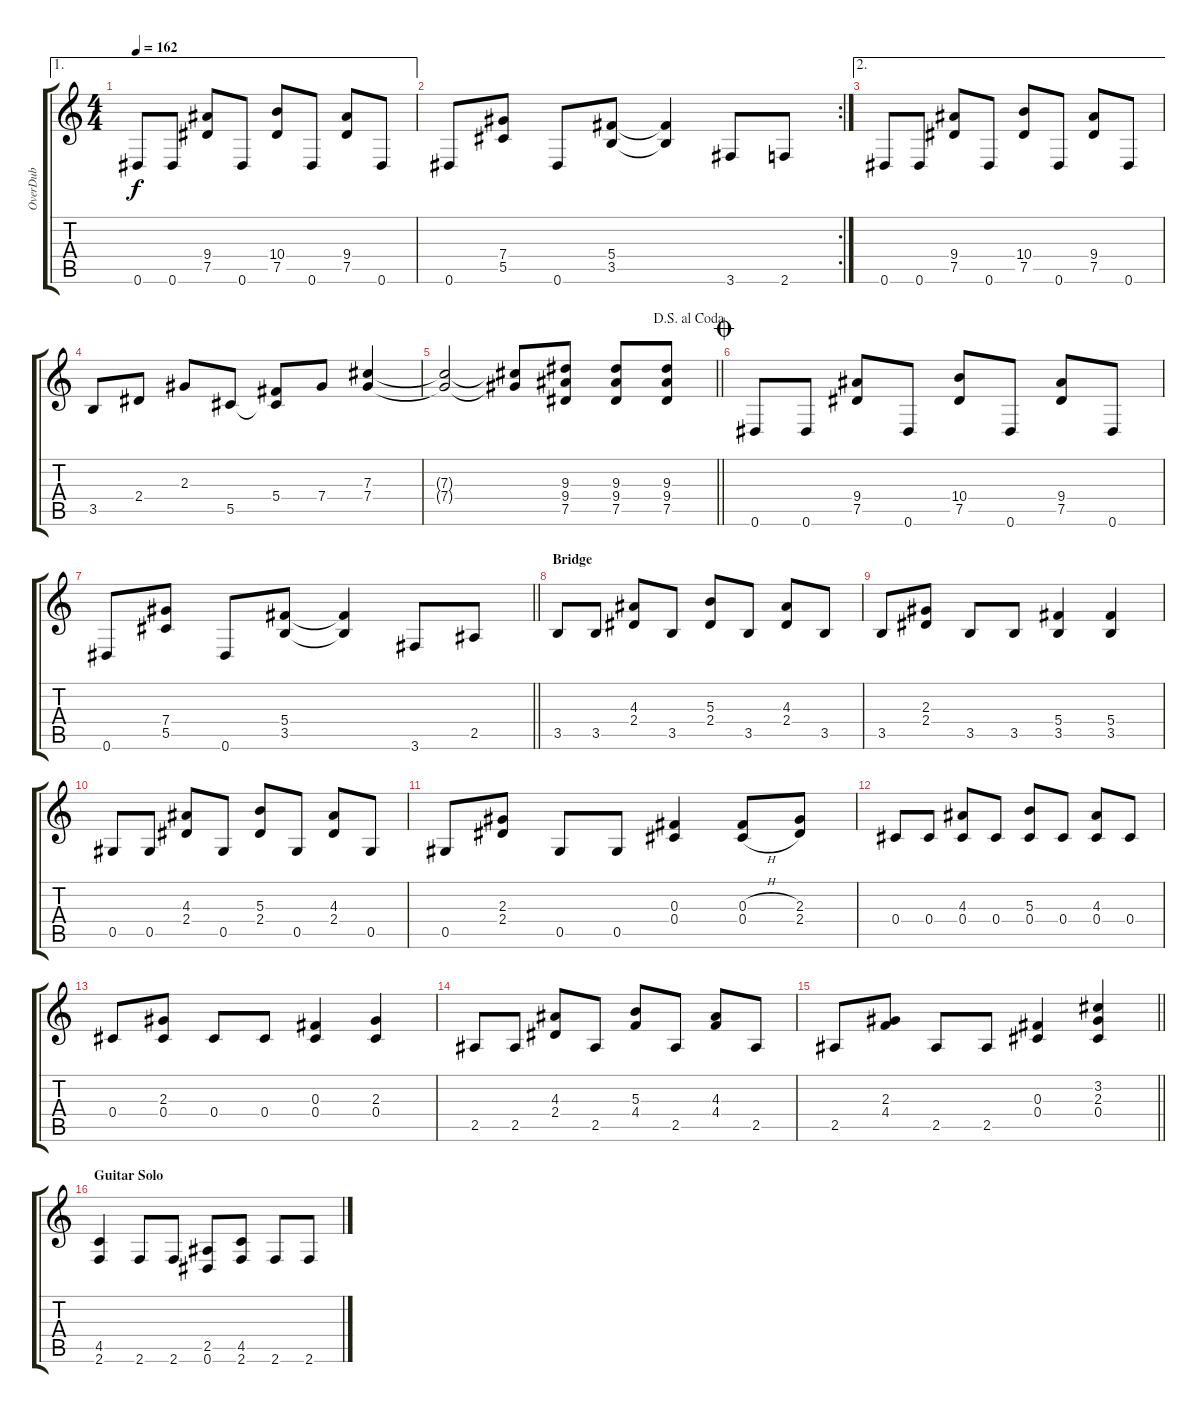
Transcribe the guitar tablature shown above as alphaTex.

\track ("OverDub" "OverDub") {instrument distortionguitar}
\staff {score tabs}
\tuning (Eb4 Bb3 Gb3 Db3 Ab2 Eb2) {hide}
\ae 1
\ts (4 4)
\tempo 162
\clef g2
\ks c
0.6.8{dy f} 0.6.8 (9.4 7.5).8 0.6.8 (10.4 7.5).8 0.6.8 (9.4 7.5).8 0.6.8 |
\rc 2
0.6.8 (7.4 5.5).8 0.6.8 (5.4 3.5).8 (5.4{t} 3.5{t}).4 3.6.8 2.6.8 |
\ae 2
0.6.8 0.6.8 (9.4 7.5).8 0.6.8 (10.4 7.5).8 0.6.8 (9.4 7.5).8 0.6.8 |
3.5.8 2.4.8 2.3.8 5.5.8 (5.4 5.5{t}).8 7.4.8 (7.3 7.4).4 |
\jump dalsegnoalcoda
\barLineRight lightlight
(7.3{t} 7.4{t}).2 (7.3{t} 7.4{t}).8 (9.3 9.4 7.5).8 (9.3 9.4 7.5).8 (9.3 9.4 7.5).8 |
\jump coda
0.6.8 0.6.8 (9.4 7.5).8 0.6.8 (10.4 7.5).8 0.6.8 (9.4 7.5).8 0.6.8 |
\barLineRight lightlight
0.6.8 (7.4 5.5).8 0.6.8 (5.4 3.5).8 (5.4{t} 3.5{t}).4 3.6.8 2.5.8 |
\section ("" "Bridge")
3.5.8 3.5.8 (4.3 2.4).8 3.5.8 (5.3 2.4).8 3.5.8 (4.3 2.4).8 3.5.8 |
3.5.8 (2.3 2.4).8 3.5.8 3.5.8 (5.4 3.5).4 (5.4 3.5).4 |
0.5.8 0.5.8 (4.3 2.4).8 0.5.8 (5.3 2.4).8 0.5.8 (4.3 2.4).8 0.5.8 |
0.5.8 (2.3 2.4).8 0.5.8 0.5.8 (0.3 0.4).4 (0.3{h} 0.4{h}).8 (2.3 2.4).8 |
0.4.8 0.4.8 (4.3 0.4).8 0.4.8 (5.3 0.4).8 0.4.8 (4.3 0.4).8 0.4.8 |
0.4.8 (2.3 0.4).8 0.4.8 0.4.8 (0.3 0.4).4 (2.3 0.4).4 |
2.5.8 2.5.8 (4.3 2.4).8 2.5.8 (5.3 4.4).8 2.5.8 (4.3 4.4).8 2.5.8 |
\barLineRight lightlight
2.5.8 (2.3 4.4).8 2.5.8 2.5.8 (0.3 0.4).4 (3.2 2.3 0.4).4 |
\section ("" "Guitar Solo")
(4.5 2.6).4 2.6.8 2.6.8 (2.5 0.6).8 (4.5 2.6).8 2.6.8 2.6.8
